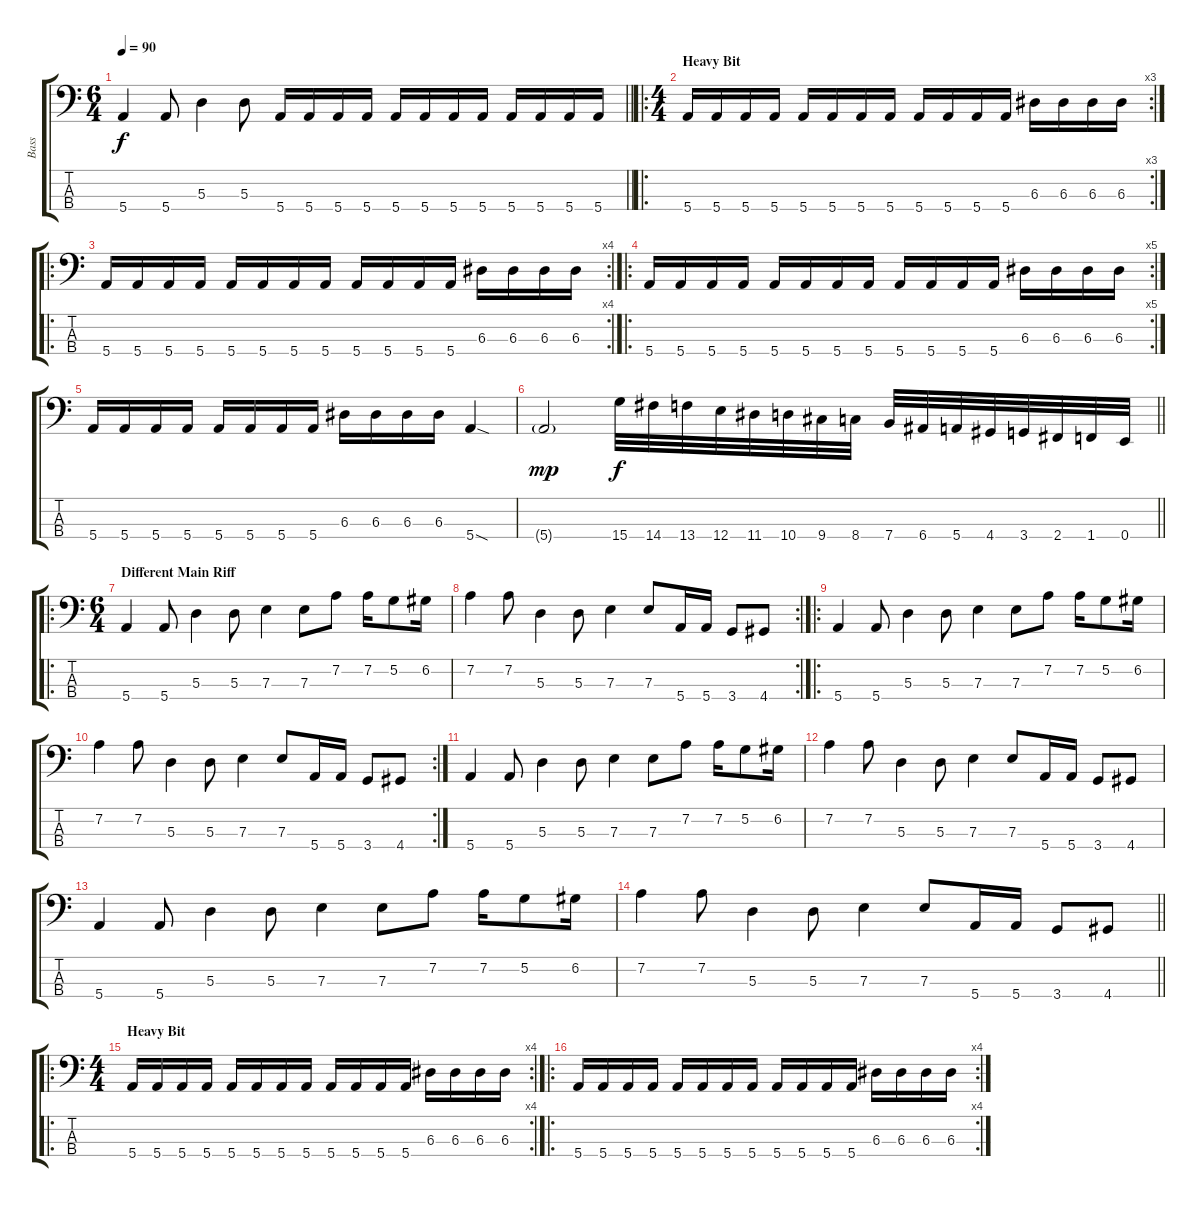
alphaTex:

\track ("Bass" "Bass") {instrument electricbasspick}
\staff {score tabs}
\tuning (G2 D2 A1 E1) {hide}
\ts (6 4)
\tempo 90
\clef f4
\barLineRight lightlight
\ks c
5.4.4{dy f} 5.4.8 5.3.4 5.3.8 5.4.16 5.4.16 5.4.16 5.4.16 5.4.16 5.4.16 5.4.16 5.4.16 5.4.16 5.4.16 5.4.16 5.4.16 |
\ro
\rc 3
\ts (4 4)
\section ("" "Heavy Bit")
5.4.16 5.4.16 5.4.16 5.4.16 5.4.16 5.4.16 5.4.16 5.4.16 5.4.16 5.4.16 5.4.16 5.4.16 6.3.16 6.3.16 6.3.16 6.3.16 |
\ro
\rc 4
5.4.16 5.4.16 5.4.16 5.4.16 5.4.16 5.4.16 5.4.16 5.4.16 5.4.16 5.4.16 5.4.16 5.4.16 6.3.16 6.3.16 6.3.16 6.3.16 |
\ro
\rc 5
5.4.16 5.4.16 5.4.16 5.4.16 5.4.16 5.4.16 5.4.16 5.4.16 5.4.16 5.4.16 5.4.16 5.4.16 6.3.16 6.3.16 6.3.16 6.3.16 |
5.4.16 5.4.16 5.4.16 5.4.16 5.4.16 5.4.16 5.4.16 5.4.16 6.3.16 6.3.16 6.3.16 6.3.16 5.4{sod}.4 |
\barLineRight lightlight
5.4{g}.2{dy mp} 15.4.32{dy f} 14.4.32 13.4.32 12.4.32 11.4.32 10.4.32 9.4.32 8.4.32 7.4.32 6.4.32 5.4.32 4.4.32 3.4.32 2.4.32 1.4.32 0.4.32 |
\ro
\ts (6 4)
\section ("" "Different Main Riff")
5.4.4 5.4.8 5.3.4 5.3.8 7.3.4 7.3.8 7.2.8 7.2.16 5.2.8 6.2.16 |
\rc 2
7.2.4 7.2.8 5.3.4 5.3.8 7.3.4 7.3.8 5.4.16 5.4.16 3.4.8 4.4.8 |
\ro
5.4.4 5.4.8 5.3.4 5.3.8 7.3.4 7.3.8 7.2.8 7.2.16 5.2.8 6.2.16 |
\rc 2
7.2.4 7.2.8 5.3.4 5.3.8 7.3.4 7.3.8 5.4.16 5.4.16 3.4.8 4.4.8 |
5.4.4 5.4.8 5.3.4 5.3.8 7.3.4 7.3.8 7.2.8 7.2.16 5.2.8 6.2.16 |
7.2.4 7.2.8 5.3.4 5.3.8 7.3.4 7.3.8 5.4.16 5.4.16 3.4.8 4.4.8 |
5.4.4 5.4.8 5.3.4 5.3.8 7.3.4 7.3.8 7.2.8 7.2.16 5.2.8 6.2.16 |
\barLineRight lightlight
7.2.4 7.2.8 5.3.4 5.3.8 7.3.4 7.3.8 5.4.16 5.4.16 3.4.8 4.4.8 |
\ro
\rc 4
\ts (4 4)
\section ("" "Heavy Bit")
5.4.16 5.4.16 5.4.16 5.4.16 5.4.16 5.4.16 5.4.16 5.4.16 5.4.16 5.4.16 5.4.16 5.4.16 6.3.16 6.3.16 6.3.16 6.3.16 |
\ro
\rc 4
5.4.16 5.4.16 5.4.16 5.4.16 5.4.16 5.4.16 5.4.16 5.4.16 5.4.16 5.4.16 5.4.16 5.4.16 6.3.16 6.3.16 6.3.16 6.3.16
